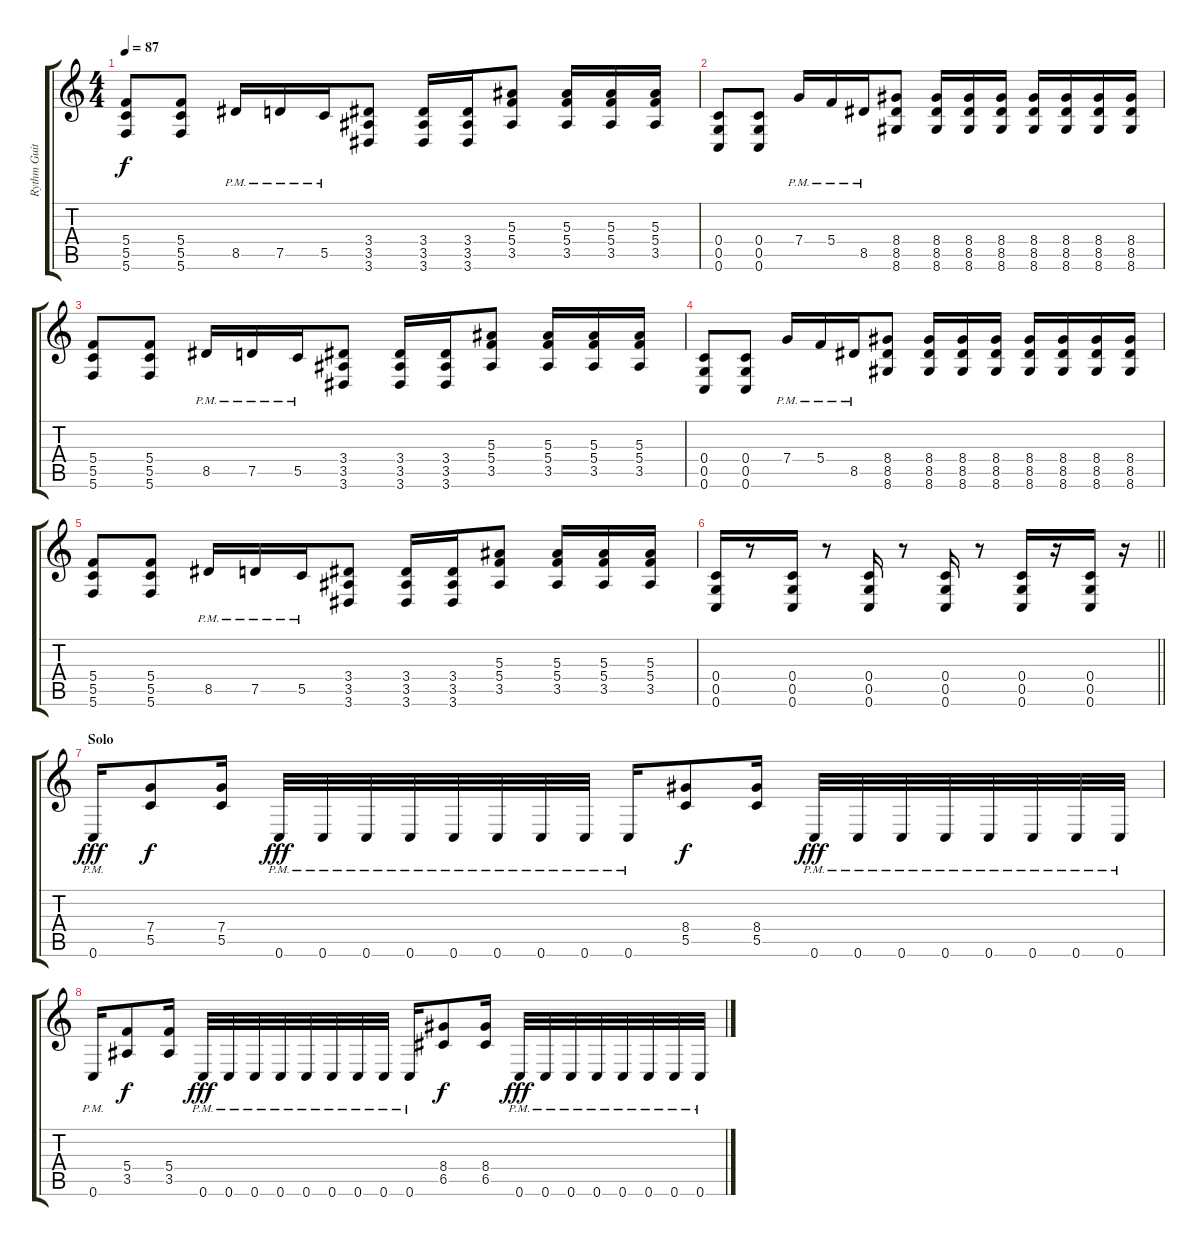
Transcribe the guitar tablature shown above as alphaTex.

\track ("Rythm Guitar 2" "Rythm Guit") {instrument distortionguitar}
\staff {score tabs}
\tuning (D4 A3 F3 C3 G2 C2) {hide}
\ts (4 4)
\tempo 87
\clef g2
\ks c
(5.4 5.5 5.6).8{dy f} (5.4 5.5 5.6).8 8.5{pm}.16 7.5{pm}.16 5.5{pm}.16 (3.4 3.5 3.6).8 (3.4 3.5 3.6).16 (3.4 3.5 3.6).16 (5.3 5.4 3.5).8 (5.3 5.4 3.5).16 (5.3 5.4 3.5).16 (5.3 5.4 3.5).16 |
(0.4 0.5 0.6).8 (0.4 0.5 0.6).8 7.4{pm}.16 5.4{pm}.16 8.5{pm}.16 (8.4 8.5 8.6).8 (8.4 8.5 8.6).16 (8.4 8.5 8.6).16 (8.4 8.5 8.6).16 (8.4 8.5 8.6).16 (8.4 8.5 8.6).16 (8.4 8.5 8.6).16 (8.4 8.5 8.6).16 |
(5.4 5.5 5.6).8 (5.4 5.5 5.6).8 8.5{pm}.16 7.5{pm}.16 5.5{pm}.16 (3.4 3.5 3.6).8 (3.4 3.5 3.6).16 (3.4 3.5 3.6).16 (5.3 5.4 3.5).8 (5.3 5.4 3.5).16 (5.3 5.4 3.5).16 (5.3 5.4 3.5).16 |
(0.4 0.5 0.6).8 (0.4 0.5 0.6).8 7.4{pm}.16 5.4{pm}.16 8.5{pm}.16 (8.4 8.5 8.6).8 (8.4 8.5 8.6).16 (8.4 8.5 8.6).16 (8.4 8.5 8.6).16 (8.4 8.5 8.6).16 (8.4 8.5 8.6).16 (8.4 8.5 8.6).16 (8.4 8.5 8.6).16 |
(5.4 5.5 5.6).8 (5.4 5.5 5.6).8 8.5{pm}.16 7.5{pm}.16 5.5{pm}.16 (3.4 3.5 3.6).8 (3.4 3.5 3.6).16 (3.4 3.5 3.6).16 (5.3 5.4 3.5).8 (5.3 5.4 3.5).16 (5.3 5.4 3.5).16 (5.3 5.4 3.5).16 |
\barLineRight lightlight
(0.4 0.5 0.6).16 r.8 (0.4 0.5 0.6).16 r.8 (0.4 0.5 0.6).16 r.8 (0.4 0.5 0.6).16 r.8 (0.4 0.5 0.6).16 r.16 (0.4 0.5 0.6).16 r.16 |
\section ("" "Solo")
0.6{pm}.16{dy fff volume 12} (7.4 5.5).8{dy f} (7.4 5.5).16 0.6{pm}.32{dy fff} 0.6{pm}.32 0.6{pm}.32 0.6{pm}.32 0.6{pm}.32 0.6{pm}.32 0.6{pm}.32 0.6{pm}.32 0.6{pm}.16 (8.4 5.5).8{dy f} (8.4 5.5).16 0.6{pm}.32{dy fff} 0.6{pm}.32 0.6{pm}.32 0.6{pm}.32 0.6{pm}.32 0.6{pm}.32 0.6{pm}.32 0.6{pm}.32 |
0.6{pm}.16 (5.4 3.5).8{dy f} (5.4 3.5).16 0.6{pm}.32{dy fff} 0.6{pm}.32 0.6{pm}.32 0.6{pm}.32 0.6{pm}.32 0.6{pm}.32 0.6{pm}.32 0.6{pm}.32 0.6{pm}.16 (8.4 6.5).8{dy f} (8.4 6.5).16 0.6{pm}.32{dy fff} 0.6{pm}.32 0.6{pm}.32 0.6{pm}.32 0.6{pm}.32 0.6{pm}.32 0.6{pm}.32 0.6{pm}.32
